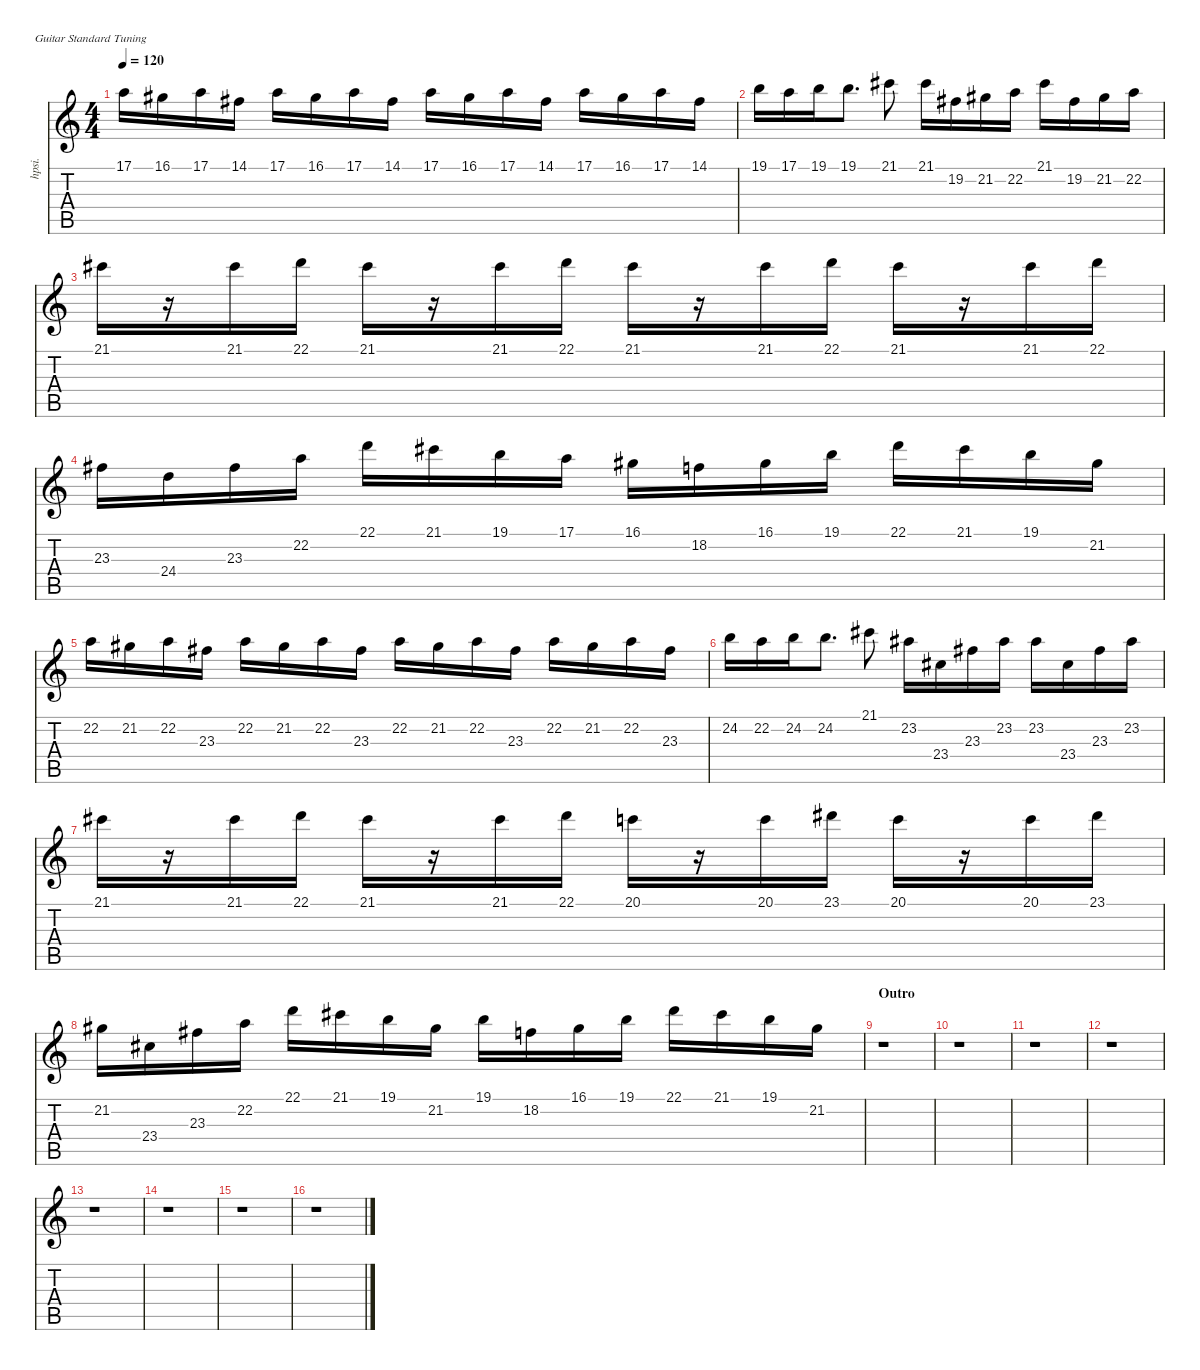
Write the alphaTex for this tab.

\defaultSystemsLayout 4
\hideDynamics
\bracketExtendMode nobrackets
\track ("Harpsichord" "hpsi.") {instrument harpsichord}
\staff {score tabs}
\tuning (E4 B3 G3 D3 A2 E2)
\ts (4 4)
\tempo 120
\clef g2
\ks c
17.1.16{dy f beam Down} 16.1{acc #}.16{beam Down} 17.1.16{beam Down} 14.1{acc #}.16{beam Down} 17.1.16{beam Down} 16.1{acc #}.16{beam Down} 17.1.16{beam Down} 14.1{acc #}.16{beam Down} 17.1.16{beam Down} 16.1{acc #}.16{beam Down} 17.1.16{beam Down} 14.1{acc #}.16{beam Down} 17.1.16{beam Down} 16.1{acc #}.16{beam Down} 17.1.16{beam Down} 14.1{acc #}.16{beam Down} |
19.1.16{beam Down} 17.1.16{beam Down} 19.1.16{beam Down} 19.1.8{d beam Down} 21.1{acc #}.8{beam Down} 21.1{acc #}.16{beam Down} 19.2{acc #}.16{beam Down} 21.2{acc #}.16{beam Down} 22.2.16{beam Down} 21.1{acc #}.16{beam Down} 19.2{acc #}.16{beam Down} 21.2{acc #}.16{beam Down} 22.2.16{beam Down} |
21.1{acc #}.16{beam Down} r.16{beam Down} 21.1{acc #}.16{beam Down} 22.1.16{beam Down} 21.1{acc #}.16{beam Down} r.16{beam Down} 21.1{acc #}.16{beam Down} 22.1.16{beam Down} 21.1{acc #}.16{beam Down} r.16{beam Down} 21.1{acc #}.16{beam Down} 22.1.16{beam Down} 21.1{acc #}.16{beam Down} r.16{beam Down} 21.1{acc #}.16{beam Down} 22.1.16{beam Down} |
23.3{acc #}.16{beam Down} 24.4.16{beam Down} 23.3{acc #}.16{beam Down} 22.2.16{beam Down} 22.1.16{beam Down} 21.1{acc #}.16{beam Down} 19.1.16{beam Down} 17.1.16{beam Down} 16.1{acc #}.16{beam Down} 18.2.16{beam Down} 16.1{acc #}.16{beam Down} 19.1.16{beam Down} 22.1.16{beam Down} 21.1{acc #}.16{beam Down} 19.1.16{beam Down} 21.2{acc #}.16{beam Down} |
22.2.16{beam Down} 21.2{acc #}.16{beam Down} 22.2.16{beam Down} 23.3{acc #}.16{beam Down} 22.2.16{beam Down} 21.2{acc #}.16{beam Down} 22.2.16{beam Down} 23.3{acc #}.16{beam Down} 22.2.16{beam Down} 21.2{acc #}.16{beam Down} 22.2.16{beam Down} 23.3{acc #}.16{beam Down} 22.2.16{beam Down} 21.2{acc #}.16{beam Down} 22.2.16{beam Down} 23.3{acc #}.16{beam Down} |
24.2.16{beam Down} 22.2.16{beam Down} 24.2.16{beam Down} 24.2.8{d beam Down} 21.1{acc #}.8{beam Down} 23.2{acc #}.16{beam Down} 23.4{acc #}.16{beam Down} 23.3{acc #}.16{beam Down} 23.2{acc #}.16{beam Down} 23.2{acc #}.16{beam Down} 23.4{acc #}.16{beam Down} 23.3{acc #}.16{beam Down} 23.2{acc #}.16{beam Down} |
21.1{acc #}.16{beam Down} r.16{beam Down} 21.1{acc #}.16{beam Down} 22.1.16{beam Down} 21.1{acc #}.16{beam Down} r.16{beam Down} 21.1{acc #}.16{beam Down} 22.1.16{beam Down} 20.1.16{beam Down} r.16{beam Down} 20.1.16{beam Down} 23.1{acc #}.16{beam Down} 20.1.16{beam Down} r.16{beam Down} 20.1.16{beam Down} 23.1{acc #}.16{beam Down} |
21.2{acc #}.16{beam Down} 23.4{acc #}.16{beam Down} 23.3{acc #}.16{beam Down} 22.2.16{beam Down} 22.1.16{beam Down} 21.1{acc #}.16{beam Down} 19.1.16{beam Down} 21.2{acc #}.16{beam Down} 19.1.16{beam Down} 18.2.16{beam Down} 16.1{acc #}.16{beam Down} 19.1.16{beam Down} 22.1.16{beam Down} 21.1{acc #}.16{beam Down} 19.1.16{beam Down} 21.2{acc #}.16{beam Down} |
\section ("" "Outro")
r.1{beam Down} |
r.1{beam Down} |
r.1{beam Down} |
r.1{beam Down} |
r.1{beam Down} |
r.1{beam Down} |
r.1{beam Down} |
r.1{beam Down}
